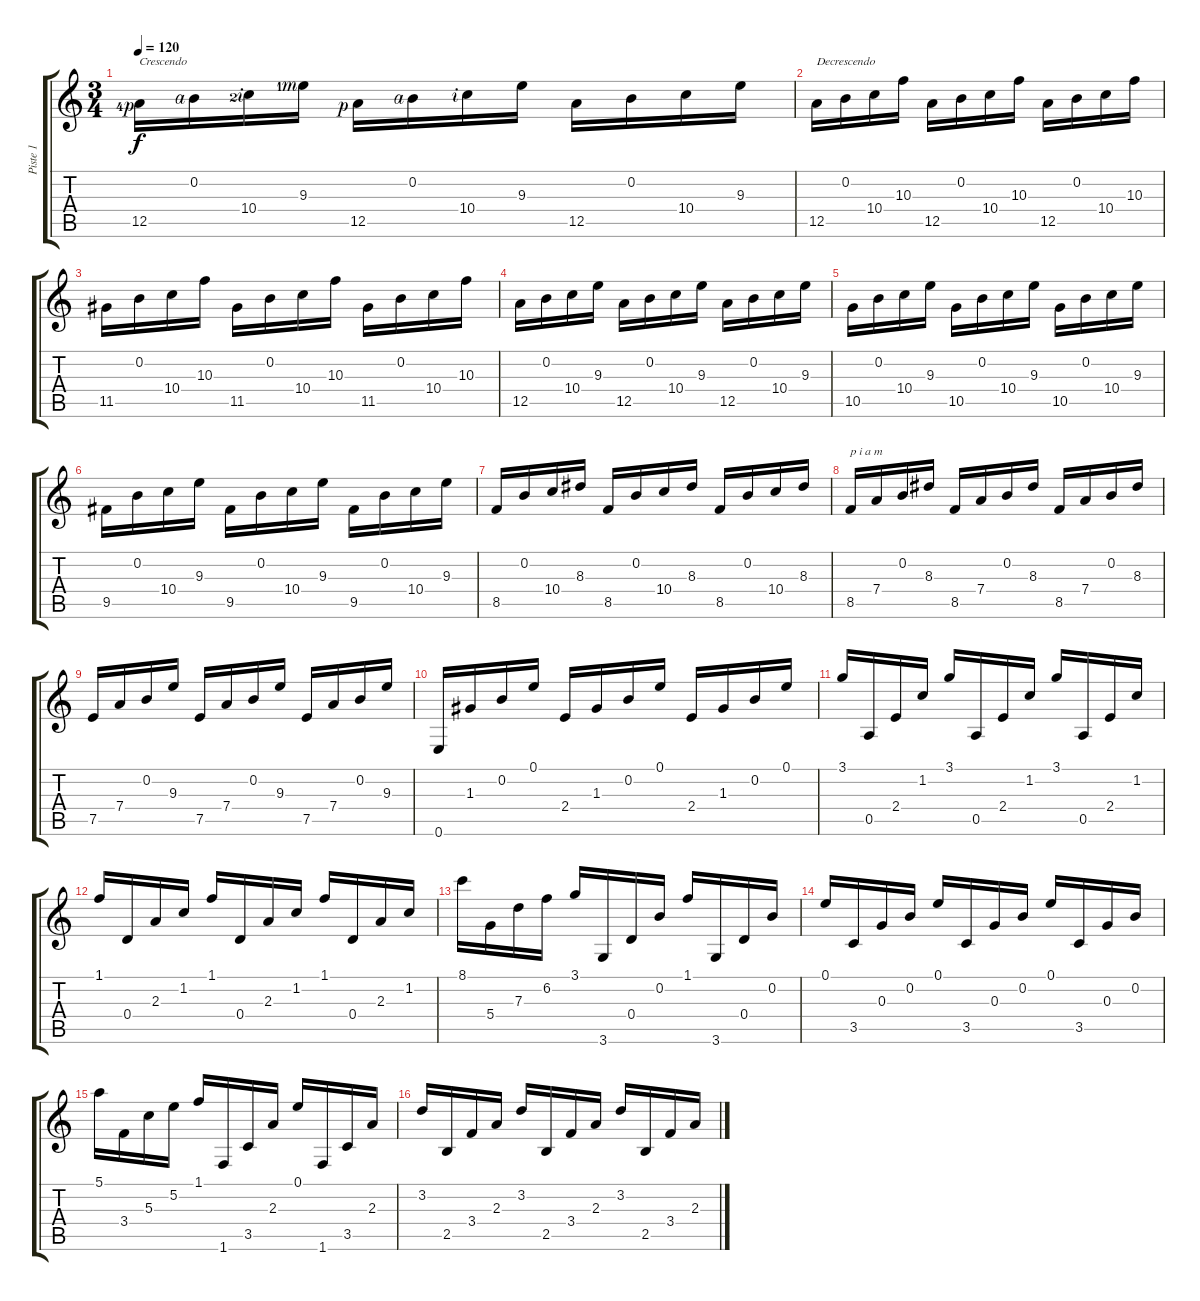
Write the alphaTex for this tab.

\track ("Piste 1" "Piste 1") {instrument acousticguitarnylon}
\staff {score tabs}
\tuning (E4 B3 G3 D3 A2 E2) {hide}
\ts (3 4)
\tempo 120
\clef g2
\ks c
12.5{lf 5 rf 1}.16{txt "Crescendo" dy f instrument acousticguitarnylon} 0.2{rf 4}.16 10.4{lf 3 rf 2}.16 9.3{lf 2 rf 3}.16 12.5{rf 1}.16 0.2{rf 4}.16 10.4{rf 2}.16 9.3.16 12.5.16 0.2.16 10.4.16 9.3.16 |
12.5.16{txt "Decrescendo"} 0.2.16 10.4.16 10.3.16 12.5.16 0.2.16 10.4.16 10.3.16 12.5.16 0.2.16 10.4.16 10.3.16 |
11.5.16 0.2.16 10.4.16 10.3.16 11.5.16 0.2.16 10.4.16 10.3.16 11.5.16 0.2.16 10.4.16 10.3.16 |
12.5.16 0.2.16 10.4.16 9.3.16 12.5.16 0.2.16 10.4.16 9.3.16 12.5.16 0.2.16 10.4.16 9.3.16 |
10.5.16 0.2.16 10.4.16 9.3.16 10.5.16 0.2.16 10.4.16 9.3.16 10.5.16 0.2.16 10.4.16 9.3.16 |
9.5.16 0.2.16 10.4.16 9.3.16 9.5.16 0.2.16 10.4.16 9.3.16 9.5.16 0.2.16 10.4.16 9.3.16 |
8.5.16 0.2.16 10.4.16 8.3.16 8.5.16 0.2.16 10.4.16 8.3.16 8.5.16 0.2.16 10.4.16 8.3.16 |
8.5.16{txt "p i a m"} 7.4.16 0.2.16 8.3.16 8.5.16 7.4.16 0.2.16 8.3.16 8.5.16 7.4.16 0.2.16 8.3.16 |
7.5.16 7.4.16 0.2.16 9.3.16 7.5.16 7.4.16 0.2.16 9.3.16 7.5.16 7.4.16 0.2.16 9.3.16 |
0.6.16 1.3.16 0.2.16 0.1.16 2.4.16 1.3.16 0.2.16 0.1.16 2.4.16 1.3.16 0.2.16 0.1.16 |
3.1.16 0.5.16 2.4.16 1.2.16 3.1.16 0.5.16 2.4.16 1.2.16 3.1.16 0.5.16 2.4.16 1.2.16 |
1.1.16 0.4.16 2.3.16 1.2.16 1.1.16 0.4.16 2.3.16 1.2.16 1.1.16 0.4.16 2.3.16 1.2.16 |
8.1.16 5.4.16 7.3.16 6.2.16 3.1.16 3.6.16 0.4.16 0.2.16 1.1.16 3.6.16 0.4.16 0.2.16 |
0.1.16 3.5.16 0.3.16 0.2.16 0.1.16 3.5.16 0.3.16 0.2.16 0.1.16 3.5.16 0.3.16 0.2.16 |
5.1.16 3.4.16 5.3.16 5.2.16 1.1.16 1.6.16 3.5.16 2.3.16 0.1.16 1.6.16 3.5.16 2.3.16 |
3.2.16 2.5.16 3.4.16 2.3.16 3.2.16 2.5.16 3.4.16 2.3.16 3.2.16 2.5.16 3.4.16 2.3.16
